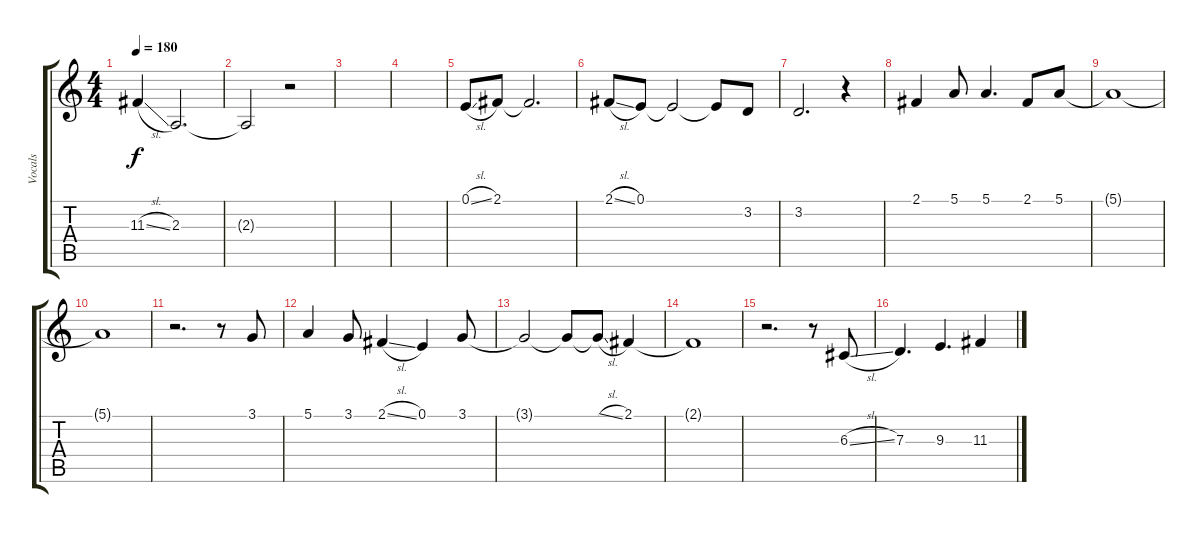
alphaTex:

\track ("Vocals" "Vocals") {instrument clarinet}
\staff {score tabs}
\tuning (E4 B3 G3 D3 A2 D2) {hide}
\ts (4 4)
\tempo 180
\clef g2
\ks c
11.3{sl t}.4{dy f} 2.3.2{d} |
2.3{t}.2 r.2 |
|
|
0.1{sl}.8 2.1.8 2.1{t}.2{d} |
2.1{sl}.8 0.1.8 0.1{t}.2 0.1{t}.8 3.2.8 |
3.2.2{d} r.4 |
2.1.4 5.1.8 5.1.4{d} 2.1.8 5.1.8 |
5.1{t}.1 |
5.1{t}.1 |
r.2{d} r.8 3.1.8 |
5.1.4 3.1.8 2.1{sl}.4 0.1.4 3.1.8 |
3.1{t}.2 3.1{t}.8 3.1{sl t}.8 2.1.4 |
2.1{t}.1 |
r.2{d} r.8 6.3{sl}.8 |
7.3.4{d} 9.3.4{d} 11.3.4
